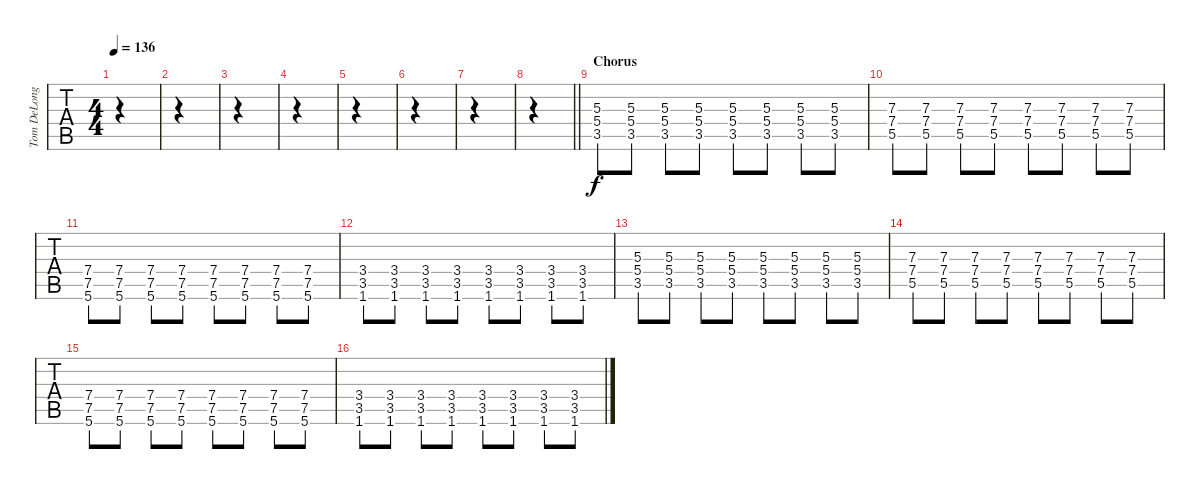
\track ("Tom DeLonge - Guitar Three" "Tom DeLong") {instrument electricguitarclean}
\staff {tabs}
\tuning (E4 B3 G3 D3 A2 E2) {hide}
\ts (4 4)
\tempo 136
\clef g2
\ks c
|
|
|
|
|
|
|
\barLineRight lightlight
|
\section ("" "Chorus")
(5.3 5.4 3.5).8{instrument distortionguitar} (5.3 5.4 3.5).8 (5.3 5.4 3.5).8 (5.3 5.4 3.5).8 (5.3 5.4 3.5).8 (5.3 5.4 3.5).8 (5.3 5.4 3.5).8 (5.3 5.4 3.5).8 |
(7.3 7.4 5.5).8 (7.3 7.4 5.5).8 (7.3 7.4 5.5).8 (7.3 7.4 5.5).8 (7.3 7.4 5.5).8 (7.3 7.4 5.5).8 (7.3 7.4 5.5).8 (7.3 7.4 5.5).8 |
(7.4 7.5 5.6).8 (7.4 7.5 5.6).8 (7.4 7.5 5.6).8 (7.4 7.5 5.6).8 (7.4 7.5 5.6).8 (7.4 7.5 5.6).8 (7.4 7.5 5.6).8 (7.4 7.5 5.6).8 |
(3.4 3.5 1.6).8 (3.4 3.5 1.6).8 (3.4 3.5 1.6).8 (3.4 3.5 1.6).8 (3.4 3.5 1.6).8 (3.4 3.5 1.6).8 (3.4 3.5 1.6).8 (3.4 3.5 1.6).8 |
(5.3 5.4 3.5).8 (5.3 5.4 3.5).8 (5.3 5.4 3.5).8 (5.3 5.4 3.5).8 (5.3 5.4 3.5).8 (5.3 5.4 3.5).8 (5.3 5.4 3.5).8 (5.3 5.4 3.5).8 |
(7.3 7.4 5.5).8 (7.3 7.4 5.5).8 (7.3 7.4 5.5).8 (7.3 7.4 5.5).8 (7.3 7.4 5.5).8 (7.3 7.4 5.5).8 (7.3 7.4 5.5).8 (7.3 7.4 5.5).8 |
(7.4 7.5 5.6).8 (7.4 7.5 5.6).8 (7.4 7.5 5.6).8 (7.4 7.5 5.6).8 (7.4 7.5 5.6).8 (7.4 7.5 5.6).8 (7.4 7.5 5.6).8 (7.4 7.5 5.6).8 |
(3.4 3.5 1.6).8 (3.4 3.5 1.6).8 (3.4 3.5 1.6).8 (3.4 3.5 1.6).8 (3.4 3.5 1.6).8 (3.4 3.5 1.6).8 (3.4 3.5 1.6).8 (3.4 3.5 1.6).8
